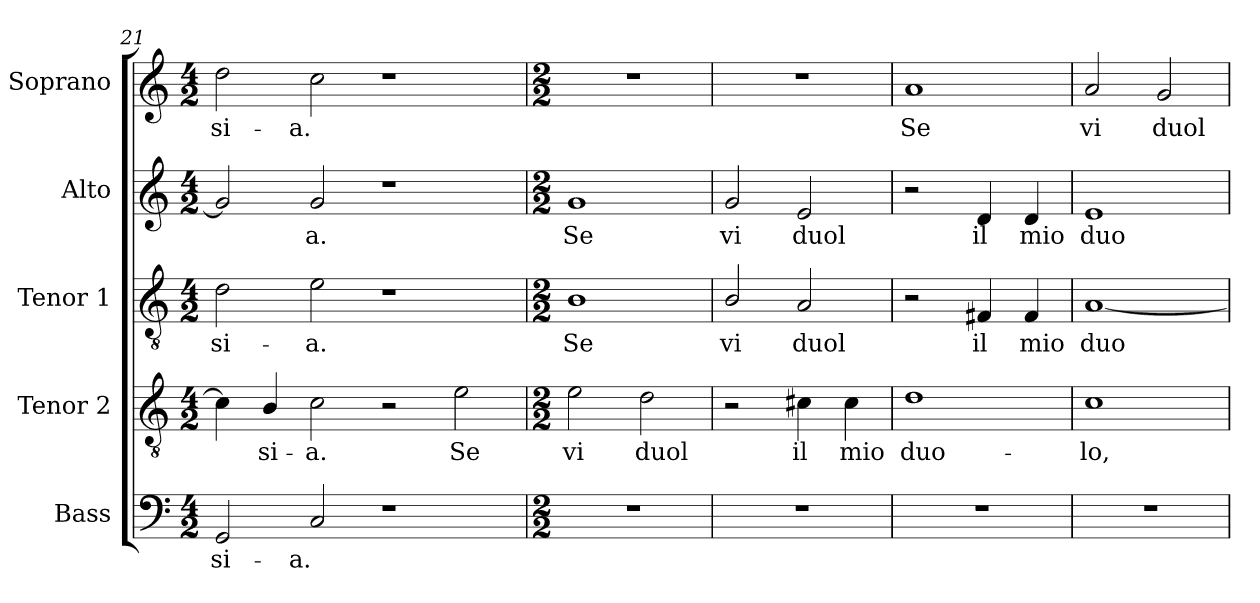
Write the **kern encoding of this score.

**kern	**text	**kern	**text	**kern	**text	**kern	**text	**kern	**text
*part5	*part5	*part4	*part4	*part3	*part3	*part2	*part2	*part1	*part1
*staff5	*staff5	*staff4	*staff4	*staff3	*staff3	*staff2	*staff2	*staff1	*staff1
*I"Bass	*	*I"Tenor 2	*	*I"Tenor 1	*	*I"Alto	*	*I"Soprano	*
*I'B	*	*I'T2	*	*I'T1	*	*I'A	*	*I'S	*
*clefF4	*	*clefGv2	*	*clefGv2	*	*clefG2	*	*clefG2	*
*	*	*ITrd7c12	*	*ITrd7c12	*	*	*	*	*
*k[]	*	*k[]	*	*k[]	*	*k[]	*	*k[]	*
*C:	*	*C:	*	*C:	*	*C:	*	*C:	*
*M4/2	*	*M4/2	*	*M4/2	*	*M4/2	*	*M4/2	*
=21	=21	=21	=21	=21	=21	=21	=21	=21	=21
!	!LO:LY:b:color=#000000	!	!	!	!	!	!	!	!
!	!	!	!	!	!LO:LY:b:color=#000000	!	!	!	!
!	!	!	!	!	!	!	!	!	!LO:LY:b:color=#000000
2GGi/	si-	4Ci\]	.	2Di\	si-	2gi/]	.	2ddi\	si-
!	!	!	!LO:LY:b:color=#000000	!	!	!	!	!	!
.	.	4BBi/	si-	.	.	.	.	.	.
!	!LO:LY:b:color=#000000	!	!	!	!	!	!	!	!
!	!	!	!LO:LY:b:color=#000000	!	!	!	!	!	!
!	!	!	!	!	!LO:LY:b:color=#000000	!	!	!	!
!	!	!	!	!	!	!	!LO:LY:b:color=#000000	!	!
!	!	!	!	!	!	!	!	!	!LO:LY:b:color=#000000
2Ci/	-a.	2Ci\	-a.	2Ei\	-a.	2gi/	-a.	2cci\	-a.
1r	.	2r	.	1r	.	1r	.	1r	.
!	!	!	!LO:LY:b:color=#000000	!	!	!	!	!	!
.	.	2Ei\	Se	.	.	.	.	.	.
=22	=22	=22	=22	=22	=22	=22	=22	=22	=22
*M2/2	*	*M2/2	*	*M2/2	*	*M2/2	*	*M2/2	*
!	!	!	!LO:LY:b:color=#000000	!	!	!	!	!	!
!	!	!	!	!	!LO:LY:b:color=#000000	!	!	!	!
!	!	!	!	!	!	!	!LO:LY:b:color=#000000	!	!
1r	.	2Ei\	vi	1BBi	Se	1gi	Se	1r	.
!	!	!	!LO:LY:b:color=#000000	!	!	!	!	!	!
.	.	2Di\	duol	.	.	.	.	.	.
=23	=23	=23	=23	=23	=23	=23	=23	=23	=23
!	!	!	!	!	!LO:LY:b:color=#000000	!	!	!	!
!	!	!	!	!	!	!	!LO:LY:b:color=#000000	!	!
1r	.	2r	.	2BBi/	vi	2gi/	vi	1r	.
!	!	!	!LO:LY:b:color=#000000	!	!	!	!	!	!
!	!	!	!	!	!LO:LY:b:color=#000000	!	!	!	!
!	!	!	!	!	!	!	!LO:LY:b:color=#000000	!	!
.	.	4C#Xi\	il	2AAi/	duol	2ei/	duol	.	.
!	!	!	!LO:LY:b:color=#000000	!	!	!	!	!	!
.	.	4C#i\	mio	.	.	.	.	.	.
!!LO:LB:g=z
=24	=24	=24	=24	=24	=24	=24	=24	=24	=24
!	!	!	!LO:LY:b:color=#000000	!	!	!	!	!	!
!	!	!	!	!	!	!	!	!	!LO:LY:b:color=#000000
1r	.	1Di	duo-	2r	.	2r	.	1ai	Se
!	!	!	!	!	!LO:LY:b:color=#000000	!	!	!	!
!	!	!	!	!	!	!	!LO:LY:b:color=#000000	!	!
.	.	.	.	4FF#Xi/	il	4di/	il	.	.
!	!	!	!	!	!LO:LY:b:color=#000000	!	!	!	!
!	!	!	!	!	!	!	!LO:LY:b:color=#000000	!	!
.	.	.	.	4FF#i/	mio	4di/	mio	.	.
=25	=25	=25	=25	=25	=25	=25	=25	=25	=25
!	!	!	!LO:LY:b:color=#000000	!	!	!	!	!	!
!	!	!	!	!	!LO:LY:b:color=#000000	!	!	!	!
!	!	!	!	!	!	!	!LO:LY:b:color=#000000	!	!
!	!	!	!	!	!	!	!	!	!LO:LY:b:color=#000000
1r	.	1Ci	-lo,	[1AAi	duo-	1ei	duo-	2ai/	vi
!	!	!	!	!	!	!	!	!	!LO:LY:b:color=#000000
.	.	.	.	.	.	.	.	2gi/	duol
=	=	=	=	=	=	=	=	=	=
*-	*-	*-	*-	*-	*-	*-	*-	*-	*-
